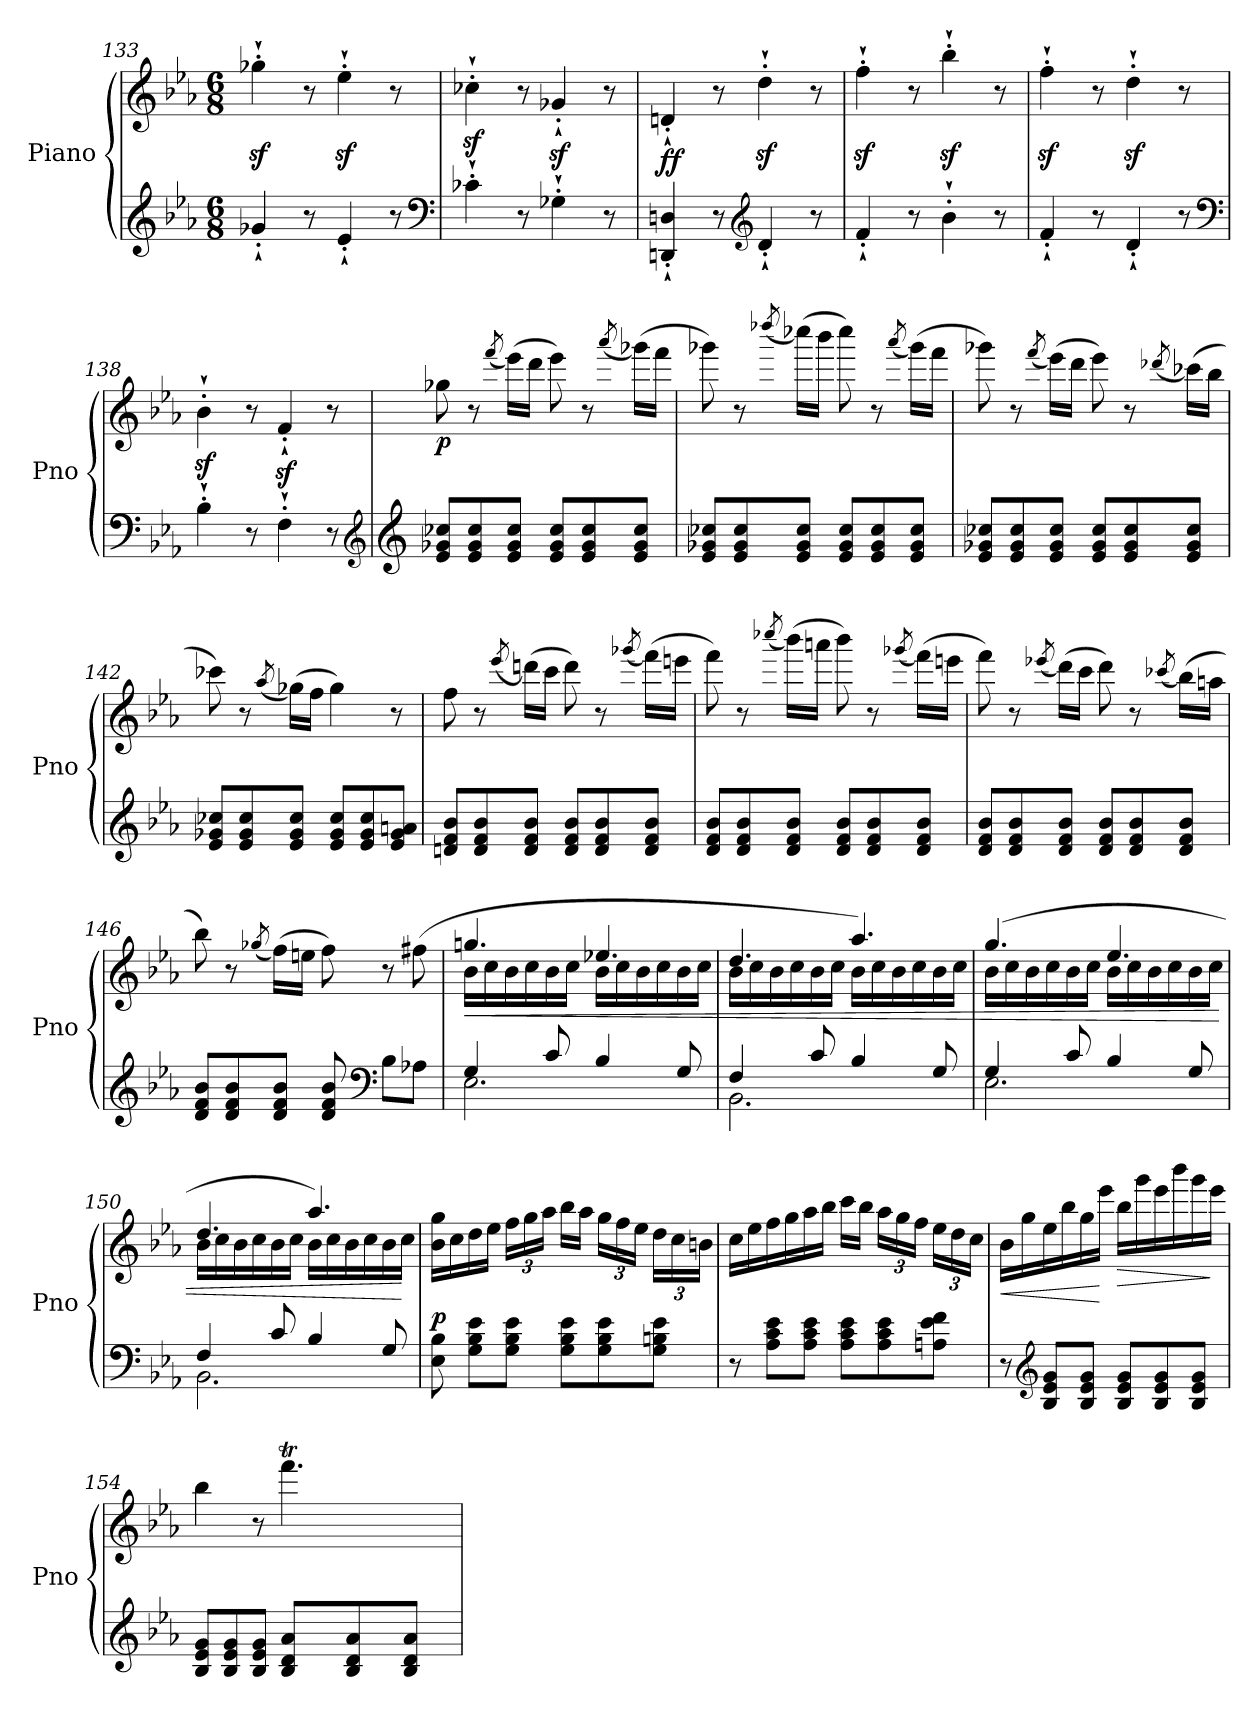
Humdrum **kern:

**kern	**kern	**dynam
*part1	*part1	*part1
*staff2	*staff1	*staff1/2
*I"Piano	*	*
*I'Pno	*	*
*clefG2	*clefG2	*
*k[b-e-a-]	*k[b-e-a-]	*
*E-:	*E-:	*
*M6/8	*M6/8	*
=133	=133	=133
4g-X`'/	4gg-Xz<`'\	.
8r	8r	.
4e-`'/	4ee-z<`'\	.
8r	8r	.
*clefF4	*	*
=134	=134	=134
4c-X`'\	4cc-Xz<`'\	.
8r	8r	.
4G-X`'\	4g-Xz<`'/	.
8r	8r	.
=135	=135	=135
!	!	!LO:DY:b
4DDn/`' 4Dn/`'	4dn`'/	ff
8r	8r	.
*clefG2	*	*
4d`'/	4ddz<`'\	.
8r	8r	.
=136	=136	=136
4f`'/	4ffz<`'\	.
8r	8r	.
4b-`'\	4bb-z<`'\	.
8r	8r	.
=137	=137	=137
4f`'/	4ffz<`'\	.
8r	8r	.
4d`'/	4ddz<`'\	.
8r	8r	.
*clefF4	*	*
!!LO:PB:g=z
=138	=138	=138
4B-`'\	4b-z<`'\	.
8r	8r	.
4F`'\	4fz<'`/	.
8r	8r	.
*clefG2	*	*
!!LO:PB:g=z
=139	=139	=139
*clefG2	*	*
!	!	!LO:DY:b
8e-/ 8g-X/ 8cc-X/L	8gg-X\	p
8e-/ 8g-/ 8cc-/	8r	.
.	(8qfff/	.
8e-/ 8g-/ 8cc-/J	(16eee-\LL)	.
.	16ddd\JJ	.
8e-/ 8g-/ 8cc-/L	8eee-\)	.
8e-/ 8g-/ 8cc-/	8r	.
.	(8qaaa-/	.
8e-/ 8g-/ 8cc-/J	(16ggg-X\LL)	.
.	16fff\JJ	.
=140	=140	=140
8e-/ 8g-X/ 8cc-X/L	8ggg-X\)	.
8e-/ 8g-/ 8cc-/	8r	.
.	(8qdddd-X/	.
8e-/ 8g-/ 8cc-/J	(16cccc-X\LL)	.
.	16bbb-\JJ	.
8e-/ 8g-/ 8cc-/L	8cccc-\)	.
8e-/ 8g-/ 8cc-/	8r	.
.	(8qaaa-/	.
8e-/ 8g-/ 8cc-/J	(16ggg-\LL)	.
.	16fff\JJ	.
=141	=141	=141
8e-/ 8g-X/ 8cc-X/L	8ggg-X\)	.
8e-/ 8g-/ 8cc-/	8r	.
.	(8qfff/	.
8e-/ 8g-/ 8cc-/J	(16eee-\LL)	.
.	16ddd\JJ	.
8e-/ 8g-/ 8cc-/L	8eee-\)	.
8e-/ 8g-/ 8cc-/	8r	.
.	(8qddd-X/	.
8e-/ 8g-/ 8cc-/J	(16ccc-X\LL)	.
.	16bb-\JJ	.
=142	=142	=142
8e-/ 8g-X/ 8cc-X/L	8ccc-X\)	.
8e-/ 8g-/ 8cc-/	8r	.
.	(8qaa-/	.
8e-/ 8g-/ 8cc-/J	(16gg-X\LL)	.
.	16ff\JJ	.
8e-/ 8g-/ 8cc-/L	4gg-\)	.
8e-/ 8g-/ 8cc-/	.	.
8e-/ 8g-/ 8an/J	8r	.
!!LO:PB:g=z
=143	=143	=143
8dn/ 8f/ 8b-/L	8ff\	.
8d/ 8f/ 8b-/	8r	.
.	(8qeee-/	.
8d/ 8f/ 8b-/J	(16dddn\LL)	.
.	16ccc\JJ	.
8d/ 8f/ 8b-/L	8ddd\)	.
8d/ 8f/ 8b-/	8r	.
.	(8qggg-X/	.
8d/ 8f/ 8b-/J	(16fff\LL)	.
.	16eeen\JJ	.
=144	=144	=144
8d/ 8f/ 8b-/L	8fff\)	.
8d/ 8f/ 8b-/	8r	.
.	(8qcccc-X/	.
8d/ 8f/ 8b-/J	(16bbb-\LL)	.
.	16aaan\JJ	.
8d/ 8f/ 8b-/L	8bbb-\)	.
8d/ 8f/ 8b-/	8r	.
.	(8qggg-X/	.
8d/ 8f/ 8b-/J	(16fff\LL)	.
.	16eeen\JJ	.
=145	=145	=145
8d/ 8f/ 8b-/L	8fff\)	.
8d/ 8f/ 8b-/	8r	.
.	(8qeee-X/	.
8d/ 8f/ 8b-/J	(16ddd\LL)	.
.	16ccc\JJ	.
8d/ 8f/ 8b-/L	8ddd\)	.
8d/ 8f/ 8b-/	8r	.
.	(8qccc-X/	.
8d/ 8f/ 8b-/J	(16bb-\LL)	.
.	16aan\JJ	.
=146	=146	=146
8d/ 8f/ 8b-/L	8bb-\)	.
8d/ 8f/ 8b-/	8r	.
.	(8qgg-X/	.
8d/ 8f/ 8b-/J	(16ff\LL)	.
.	16een\JJ	.
8d/ 8f/ 8b-/	8ff\)	.
*clefF4	*	*
8B-\L	8r	.
8A-X\J	(8ff#X\	.
!!LO:LB:g=z
=147	=147	=147
*^	*	*
!	!	!	!LO:HP:b
*	*	*^	*
4G/	2.E-\	4.ggn/	16b-\LL	<
.	.	.	16cc\	.
.	.	.	16b-\	.
.	.	.	16cc\	.
8c/	.	.	16b-\	.
.	.	.	16cc\JJ	.
4B-/	.	4.ee-X/	16b-\LL	.
.	.	.	16cc\	.
.	.	.	16b-\	.
.	.	.	16cc\	.
8G/	.	.	16b-\	.
.	.	.	16cc\JJ	.
=148	=148	=148	=148	=148
4F/	2.BB-\	4.dd/	16b-\LL	.
.	.	.	16cc\	.
.	.	.	16b-\	.
.	.	.	16cc\	.
8c/	.	.	16b-\	.
.	.	.	16cc\JJ	.
4B-/	.	4.aa-/)	16b-\LL	.
.	.	.	16cc\	.
.	.	.	16b-\	.
.	.	.	16cc\	.
8G/	.	.	16b-\	.
.	.	.	16cc\JJ	.
=149	=149	=149	=149	=149
4G/	2.E-\	(4.gg/	16b-\LL	.
.	.	.	16cc\	.
.	.	.	16b-\	.
.	.	.	16cc\	.
8c/	.	.	16b-\	.
.	.	.	16cc\JJ	.
4B-/	.	4.ee-/	16b-\LL	.
.	.	.	16cc\	.
.	.	.	16b-\	.
.	.	.	16cc\	.
8G/	.	.	16b-\	.
.	.	.	16cc\JJ	.
=150	=150	=150	=150	=150
4F/	2.BB-\	4.dd/	16b-\LL	.
.	.	.	16cc\	.
.	.	.	16b-\	.
.	.	.	16cc\	.
8c/	.	.	16b-\	.
.	.	.	16cc\JJ	.
4B-/	.	4.aa-/)	16b-\LL	.
.	.	.	16cc\	.
.	.	.	16b-\	.
.	.	.	16cc\	.
8G/	.	.	16b-\	.
.	.	.	16cc\JJ	[
*v	*v	*	*	*
!!LO:LB:g=z
=151	=151	=151	=151
!	!	!	!LO:DY:a=2
*	*v	*v	*
8E-\ 8B-\	16b-\ 16gg\LL	p
.	16cc\	.
8G\ 8B-\ 8e-\L	16dd\	.
.	16ee-\JJ	.
*	*Xbrackettup	*
8G\ 8B-\ 8e-\J	24ff\LL	.
.	24gg\	.
.	24aa-\JJ	.
8G\ 8B-\ 8e-\L	16bb-\LL	.
.	16aa-\JJ	.
8G\ 8B-\ 8e-\	24gg\LL	.
.	24ff\	.
.	24ee-\JJ	.
8G\ 8Bn\ 8e-\J	24dd\LL	.
.	24cc\	.
.	24bn\JJ	.
=152	=152	=152
8r	16cc\LL	.
.	16ee-\	.
8A-\ 8c\ 8e-\L	16ff\	.
.	16gg\	.
8A-\ 8c\ 8e-\J	16aa-\	.
.	16bb-\JJ	.
8A-\ 8c\ 8e-\L	16ccc\LL	.
.	16bb-\JJ	.
8A-\ 8c\ 8e-\	24aa-\LL	.
.	24gg\	.
.	24ff\JJ	.
8An\ 8e-\ 8f\J	24ee-\LL	.
.	24dd\	.
.	24cc\JJ	.
=153	=153	=153
!	!	!LO:HP:b
8r	16b-\LL	<
.	16gg\	.
*clefG2	*	*
8B-/ 8e-/ 8g/L	16ee-\	.
.	16bb-\	.
8B-/ 8e-/ 8g/J	16gg\	.
.	16eee-\JJ	[
!	!	!LO:HP:b
8B-/ 8e-/ 8g/L	16bb-\LL	>
.	16ggg\	.
8B-/ 8e-/ 8g/	16eee-\	.
.	16bbb-\	.
8B-/ 8e-/ 8g/J	16ggg\	.
.	16eee-\JJ	]
!!LO:PB:g=z
=154	=154	=154
*	*^	*
8B-/ 8e-/ 8g/L	4bb-\	12%5ryy	.
8B-/ 8e-/ 8g/	.	.	.
8B-/ 8e-/ 8g/J	8r	.	.
8B-/ 8d/ 8a-/L	4.fffT\	.	.
*	*	*Xtuplet	*
.	.	24gggyy	.
.	.	24fffyy	.
8B-/ 8d/ 8a-/	.	24gggyy	.
.	.	24fffyy	.
.	.	24gggyy	.
8B-/ 8d/ 8a-/J	.	24fffyy	.
.	.	24eee-TTTyy	.
.	.	24fffyy	.
*	*v	*v	*
=	=	=
*-	*-	*-
